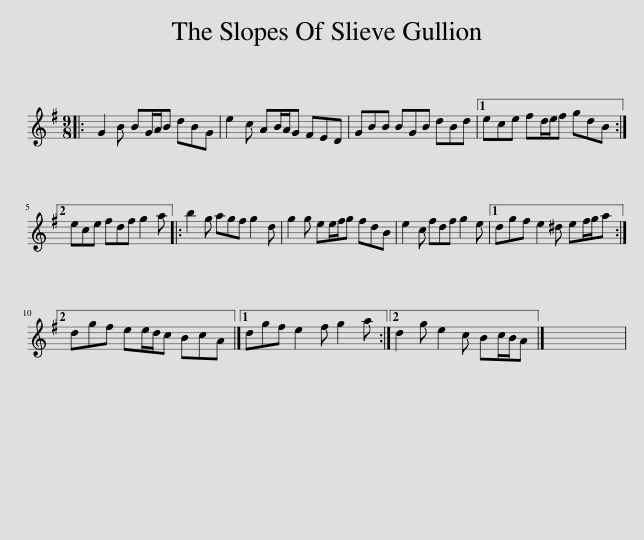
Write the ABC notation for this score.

X:1
L:1/8
M:9/8
I:linebreak $
K:G
V:1 treble
V:1
|: G2 B BG/A/B dBG | e2 c AB/A/G FED | GBB BGB dBd |1 ece fd/e/f gdB :|2$ ece fdf g2 a |: %5
 b2 g agf g2 d | g2 g ee/f/g fdB | e2 c fdf g2 e |1 dgf e2 ^d ef/g/a :|2$ dgf ee/d/c BcA |]1 %10
 dgf e2 f g2 a :|2 d2 g e2 c Bc/B/A |] x9 | %13
